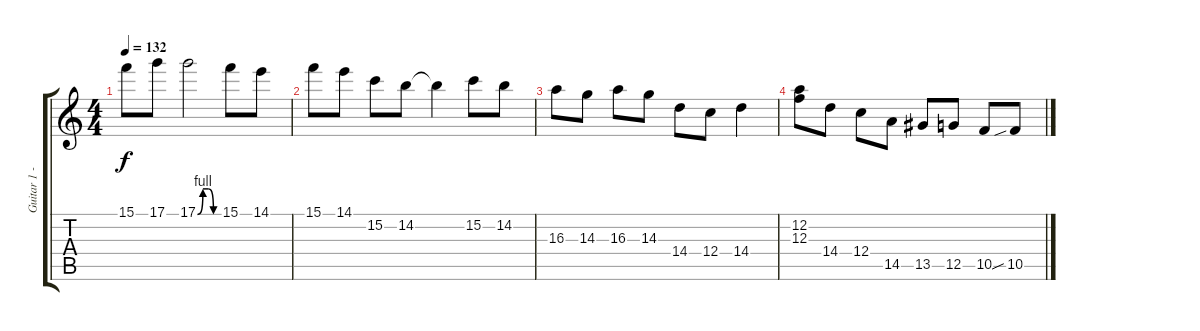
\track ("Guitar 1 - Paul Quinn" "Guitar 1 -") {instrument distortionguitar}
\staff {score tabs}
\tuning (D4 A3 F3 C3 G2 D2) {hide}
\ts (4 4)
\tempo 132
\clef g2
\ks c
15.1.8{dy f} 17.1.8 17.1{be (custom 0 0 15 4 30 4 45 0 60 0)}.2 15.1.8 14.1.8 |
15.1.8 14.1.8 15.2.8 14.2.8 14.2{t}.4 15.2.8 14.2.8 |
16.3.8 14.3.8 16.3.8 14.3.8 14.4.8 12.4.8 14.4.4 |
(12.2 12.3).8 14.4.8 12.4.8 14.5.8 13.5.8 12.5.8 10.5.8 10.5{sib}.8
